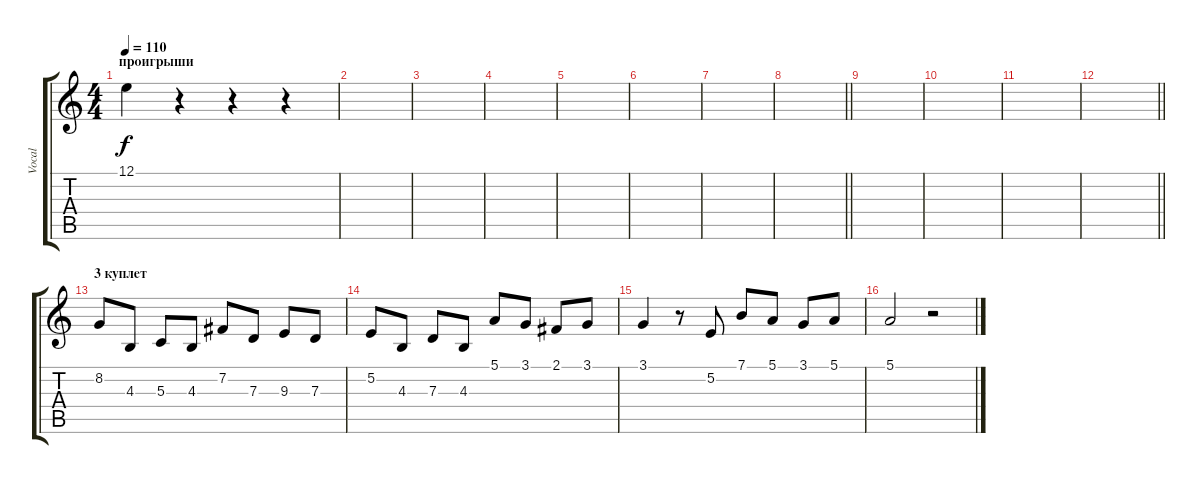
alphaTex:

\track ("Vocal" "Vocal") {instrument lead6voice}
\staff {score tabs}
\tuning (E4 B3 G3 D3 A2 E2) {hide}
\ts (4 4)
\section ("" "проигрыши")
\tempo 110
\clef g2
\ks c
12.1.4{dy f} r.4 r.4 r.4 |
|
|
|
|
|
|
\barLineRight lightlight
|
\section ("" "")
|
|
|
\barLineRight lightlight
|
\section ("" "3 куплет")
8.2.8 4.3.8 5.3.8 4.3.8 7.2.8 7.3.8 9.3.8 7.3.8 |
5.2.8 4.3.8 7.3.8 4.3.8 5.1.8 3.1.8 2.1.8 3.1.8 |
3.1.4 r.8 5.2.8 7.1.8 5.1.8 3.1.8 5.1.8 |
5.1.2 r.2
